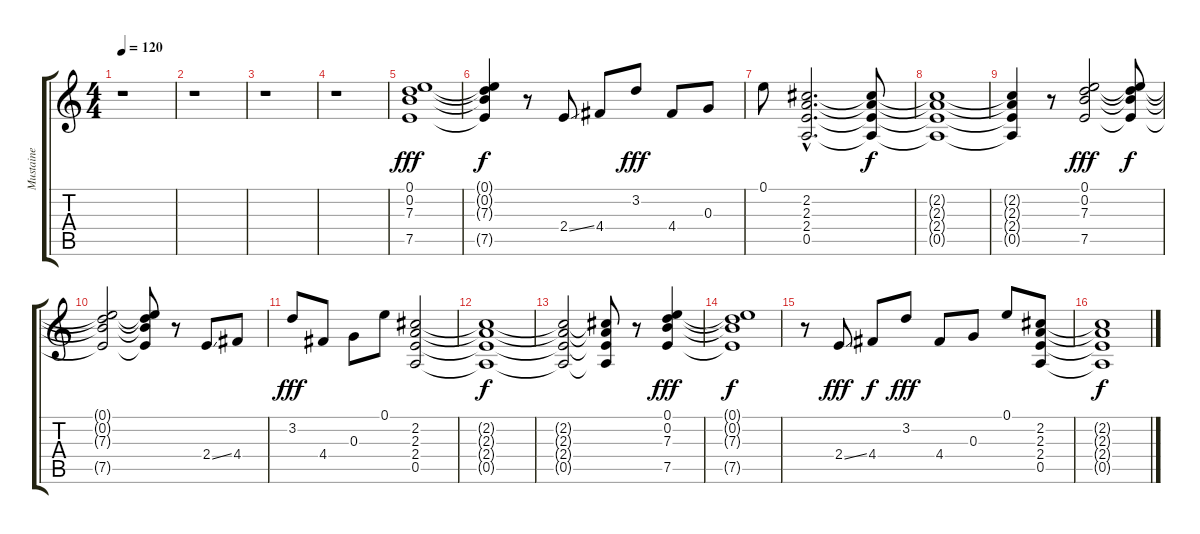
\track ("Mustaine" "Mustaine") {instrument overdrivenguitar}
\staff {score tabs}
\tuning (E4 B3 G3 D3 A2 E2) {hide}
\ts (4 4)
\tempo 120
\clef g2
\ks c
r.1{dy f} |
r.1 |
r.1 |
r.1 |
(0.1 0.2 7.3 7.5).1{dy fff} |
(0.1{t} 0.2{t} 7.3{t} 7.5{t}).4{dy f} r.8 2.4{ss}.8 4.4.8 3.2.8{dy fff} 4.4.8 0.3.8 |
0.1.8 (2.2{hac} 2.3{hac} 2.4{hac} 0.5{hac}).2{d} (2.2{t} 2.3{t} 2.4{t} 0.5{t}).8{dy f} |
(2.2{t} 2.3{t} 2.4{t} 0.5{t}).1 |
(2.2{t} 2.3{t} 2.4{t} 0.5{t}).4 r.8 (0.1 0.2 7.3 7.5).2{dy fff} (0.1{t} 0.2{t} 7.3{t} 7.5{t}).8{dy f} |
(0.1{t} 0.2{t} 7.3{t} 7.5{t}).2 (0.1{t} 0.2{t} 7.3{t} 7.5{t}).8 r.8 2.4{ss}.8 4.4.8 |
3.2.8{dy fff} 4.4.8 0.3.8 0.1.8 (2.2 2.3 2.4 0.5).2 |
(2.2{t} 2.3{t} 2.4{t} 0.5{t}).1{dy f} |
(2.2{t} 2.3{t} 2.4{t} 0.5{t}).2 (2.2{t} 2.3{t} 2.4{t} 0.5{t}).8 r.8 (0.1 0.2 7.3 7.5).4{dy fff} |
(0.1{t} 0.2{t} 7.3{t} 7.5{t}).1{dy f} |
r.8 2.4{ss}.8{dy fff} 4.4.8{dy f} 3.2.8{dy fff} 4.4.8 0.3.8 0.1.8 (2.2 2.3 2.4 0.5).8 |
(2.2{t} 2.3{t} 2.4{t} 0.5{t}).1{dy f}
